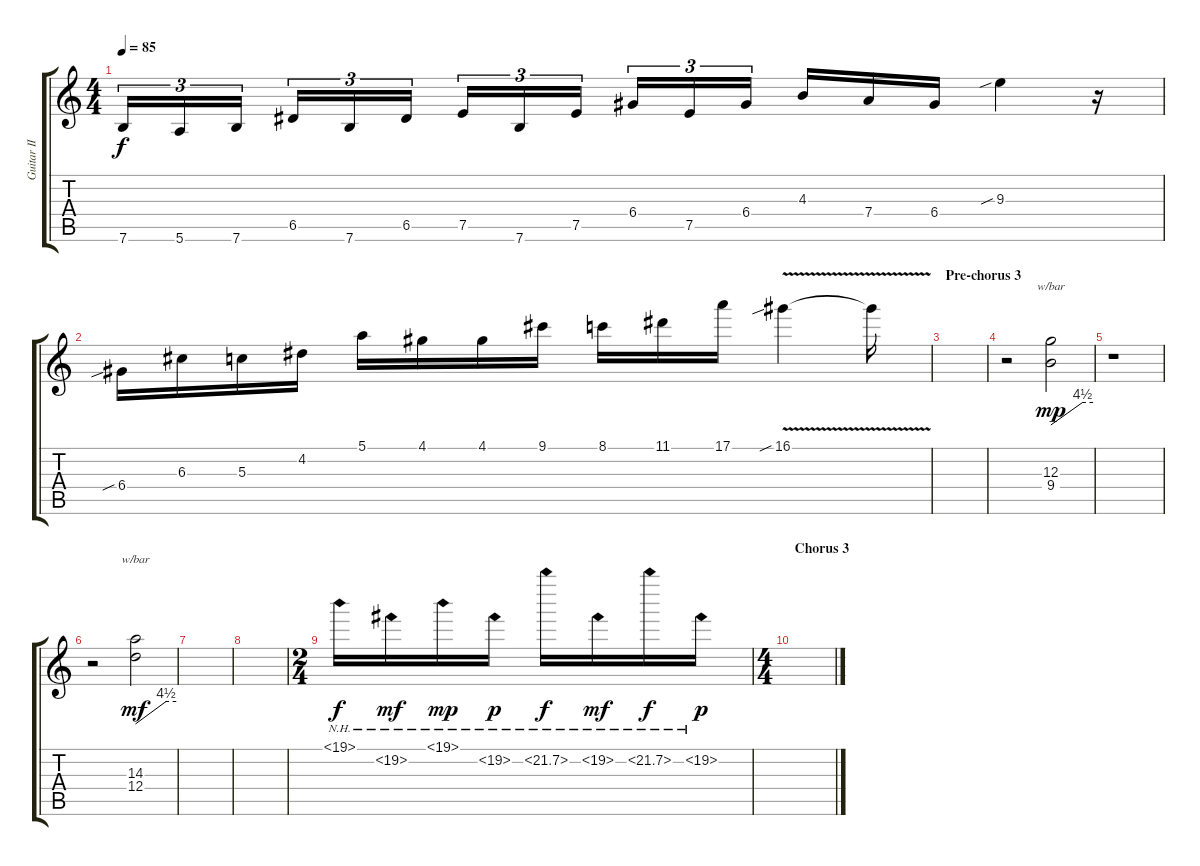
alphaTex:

\track ("Guitar II" "Guitar II") {instrument electricguitarmuted}
\staff {score tabs}
\tuning (E4 B3 G3 D3 A2 E2) {hide}
\ts (4 4)
\tempo 85
\clef g2
\ks c
7.6.16{tu (3 2) dy f} 5.6.16{tu (3 2)} 7.6.16{tu (3 2)} 6.5.16{tu (3 2)} 7.6.16{tu (3 2)} 6.5.16{tu (3 2)} 7.5.16{tu (3 2)} 7.6.16{tu (3 2)} 7.5.16{tu (3 2)} 6.4.16{tu (3 2)} 7.5.16{tu (3 2)} 6.4.16{tu (3 2)} 4.3.16 7.4.16 6.4.16 9.3{sib}.4 r.16 |
6.4{sib}.16 6.3.16 5.3.16 4.2.16 5.1.16 4.1.16 4.1.16 9.1.16 8.1.16 11.1.16 17.1.16 16.1{v sib}.4 16.1{t}.16 |
\section ("" "Pre-chorus 3")
|
r.2 (12.3 9.4).2{tbe (custom default 0 0 45 18 60 18) dy mp} |
r.1 |
r.2 (14.3 12.4).2{tbe (custom default 0 0 45 18 60 18) dy mf} |
|
|
\ts (2 4)
19.1{nh}.16{dy f instrument electricguitarmuted} 19.2{nh}.16{dy mf} 19.1{nh}.16{dy mp} 19.2{nh}.16{dy p} 21.2{nh}.16{dy f} 19.2{nh}.16{dy mf} 21.2{nh}.16{dy f} 19.2{nh}.16{dy p} |
\ts (4 4)
\section ("" "Chorus 3")
